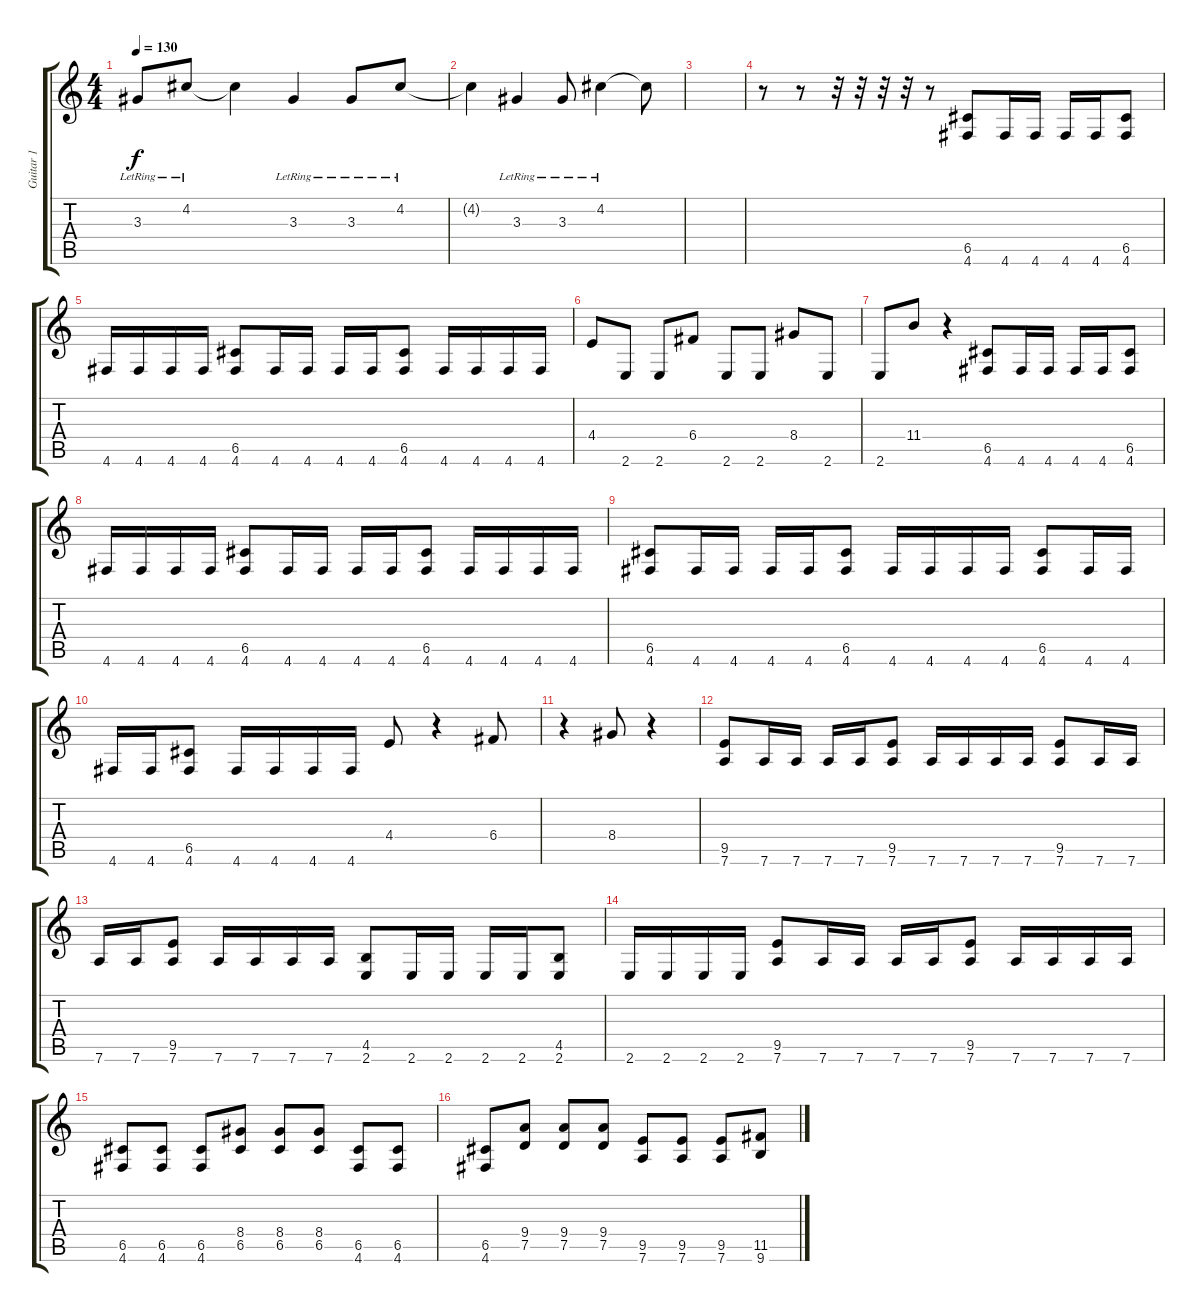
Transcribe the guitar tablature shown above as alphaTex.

\track ("Guitar 1" "Guitar 1") {instrument distortionguitar}
\staff {score tabs}
\tuning (D4 A3 F3 C3 G2 D2) {hide}
\ts (4 4)
\tempo 130
\clef g2
\ks c
3.3{lr}.8{dy f} 4.2{lr}.8 4.2{t}.4 3.3{lr}.4 3.3{lr}.8 4.2{lr}.8 |
4.2{t}.4 3.3{lr}.4 3.3{lr}.8 4.2{lr}.4 4.2{t}.8 |
|
r.8 r.8 r.32 r.32 r.32 r.32 r.8 (6.5 4.6).8 4.6.16 4.6.16 4.6.16 4.6.16 (6.5 4.6).8 |
4.6.16 4.6.16 4.6.16 4.6.16 (6.5 4.6).8 4.6.16 4.6.16 4.6.16 4.6.16 (6.5 4.6).8 4.6.16 4.6.16 4.6.16 4.6.16 |
4.4.8 2.6.8 2.6.8 6.4.8 2.6.8 2.6.8 8.4.8 2.6.8 |
2.6.8 11.4.8 r.4 (6.5 4.6).8 4.6.16 4.6.16 4.6.16 4.6.16 (6.5 4.6).8 |
4.6.16 4.6.16 4.6.16 4.6.16 (6.5 4.6).8 4.6.16 4.6.16 4.6.16 4.6.16 (6.5 4.6).8 4.6.16 4.6.16 4.6.16 4.6.16 |
(6.5 4.6).8 4.6.16 4.6.16 4.6.16 4.6.16 (6.5 4.6).8 4.6.16 4.6.16 4.6.16 4.6.16 (6.5 4.6).8 4.6.16 4.6.16 |
4.6.16 4.6.16 (6.5 4.6).8 4.6.16 4.6.16 4.6.16 4.6.16 4.4.8 r.4 6.4.8 |
r.4 8.4.8 r.4 |
(9.5 7.6).8 7.6.16 7.6.16 7.6.16 7.6.16 (9.5 7.6).8 7.6.16 7.6.16 7.6.16 7.6.16 (9.5 7.6).8 7.6.16 7.6.16 |
7.6.16 7.6.16 (9.5 7.6).8 7.6.16 7.6.16 7.6.16 7.6.16 (4.5 2.6).8 2.6.16 2.6.16 2.6.16 2.6.16 (4.5 2.6).8 |
2.6.16 2.6.16 2.6.16 2.6.16 (9.5 7.6).8 7.6.16 7.6.16 7.6.16 7.6.16 (9.5 7.6).8 7.6.16 7.6.16 7.6.16 7.6.16 |
(6.5 4.6).8 (6.5 4.6).8 (6.5 4.6).8 (8.4 6.5).8 (8.4 6.5).8 (8.4 6.5).8 (6.5 4.6).8 (6.5 4.6).8 |
(6.5 4.6).8 (9.4 7.5).8 (9.4 7.5).8 (9.4 7.5).8 (9.5 7.6).8 (9.5 7.6).8 (9.5 7.6).8 (11.5 9.6).8
